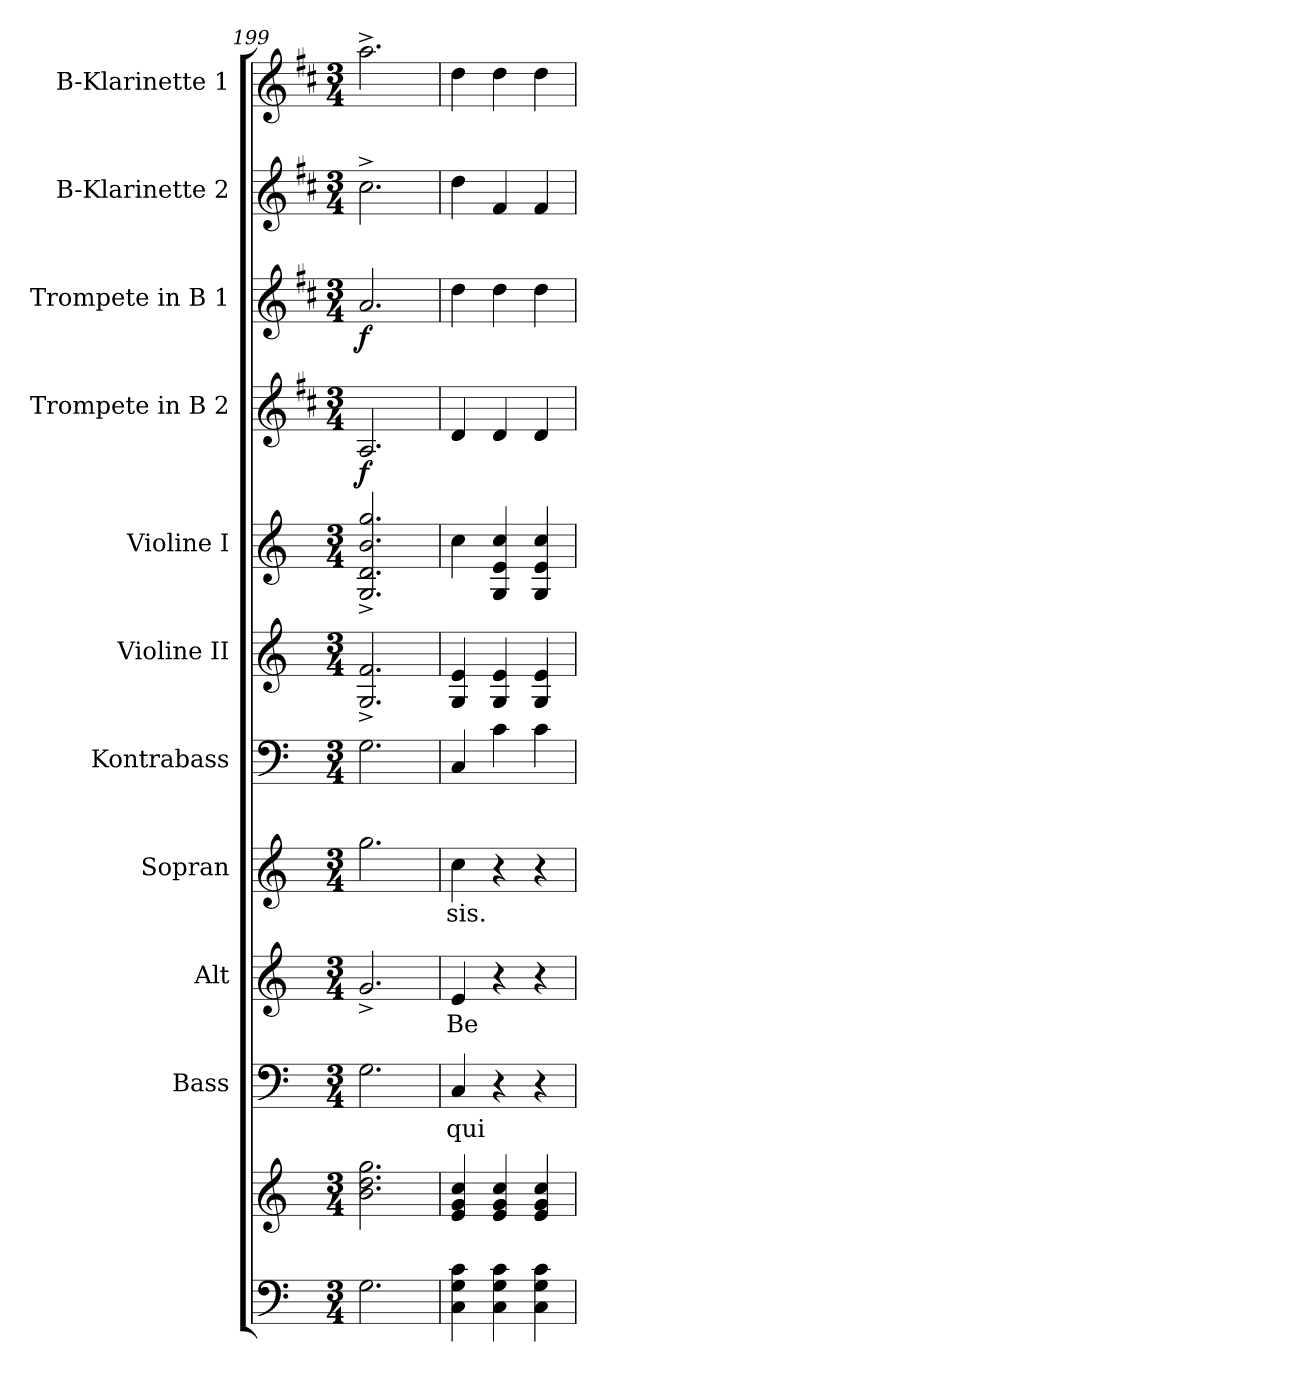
**kern	**kern	**kern	**text	**kern	**text	**kern	**text	**kern	**kern	**kern	**kern	**dynam	**kern	**dynam	**kern	**kern
*part11	*part11	*part10	*part10	*part9	*part9	*part8	*part8	*part7	*part6	*part5	*part4	*part4	*part3	*part3	*part2	*part1
*staff12	*staff11	*staff10	*staff10	*staff9	*staff9	*staff8	*staff8	*staff7	*staff6	*staff5	*staff4	*staff4	*staff3	*staff3	*staff2	*staff1
*	*	*I"Bass	*	*I"Alt	*	*I"Sopran	*	*I"Kontrabass	*I"Violine II	*I"Violine I	*I"Trompete in B 2	*	*I"Trompete in B 1	*	*I"B-Klarinette 2	*I"B-Klarinette 1
*	*	*I'B.	*	*I'A.	*	*I'S.	*	*I'Kb.	*I'Vl. II	*I'Vl. I	*I'Tr. 2	*	*I'Tr. 1	*	*I'B Kl. 2	*I'B Kl. 1
*clefF4	*clefG2	*clefF4	*	*clefG2	*	*clefG2	*	*clefF4	*clefG2	*clefG2	*clefG2	*	*clefG2	*	*clefG2	*clefG2
*	*	*	*	*	*	*	*	*ITrd7c12	*	*	*ITrd1c2	*	*ITrd1c2	*	*ITrd1c2	*ITrd1c2
*k[]	*k[]	*k[]	*	*k[]	*	*k[]	*	*k[]	*k[]	*k[]	*k[]	*	*k[]	*	*k[]	*k[]
*C:	*C:	*C:	*	*C:	*	*C:	*	*C:	*C:	*C:	*C:	*	*C:	*	*C:	*C:
*M3/4	*M3/4	*M3/4	*	*M3/4	*	*M3/4	*	*M3/4	*M3/4	*M3/4	*M3/4	*	*M3/4	*	*M3/4	*M3/4
=199	=199	=199	=199	=199	=199	=199	=199	=199	=199	=199	=199	=199	=199	=199	=199	=199
!	!	!	!	!	!	!	!	!	!	!	!	!LO:DY:b	!	!LO:DY:b	!	!
2.G\	2.b\ 2.dd\ 2.gg\	2.G\	.	2.g^>/	.	2.gg\	.	2.GG\	2.G/^< 2.f/^<	2.G/^< 2.d/^< 2.b/^< 2.gg/^<	2.G/	f	2.g/	f	2.b^>\	2.gg^>\
=200	=200	=200	=200	=200	=200	=200	=200	=200	=200	=200	=200	=200	=200	=200	=200	=200
!	!	!	!LO:LY:b	!	!LO:LY:b	!	!LO:LY:b	!	!	!	!	!	!	!	!	!
4C\ 4G\ 4c\	4e/ 4g/ 4cc/	4C/	qui	4e/	Be-	4cc\	-sis.	4CC/	4G/ 4e/	4cc\	4c/	.	4cc\	.	4cc\	4cc\
4C\ 4G\ 4c\	4e/ 4g/ 4cc/	4r	.	4r	.	4r	.	4C\	4G/ 4e/	4G/ 4e/ 4cc/	4c/	.	4cc\	.	4e/	4cc\
4C\ 4G\ 4c\	4e/ 4g/ 4cc/	4r	.	4r	.	4r	.	4C\	4G/ 4e/	4G/ 4e/ 4cc/	4c/	.	4cc\	.	4e/	4cc\
=	=	=	=	=	=	=	=	=	=	=	=	=	=	=	=	=
*-	*-	*-	*-	*-	*-	*-	*-	*-	*-	*-	*-	*-	*-	*-	*-	*-
